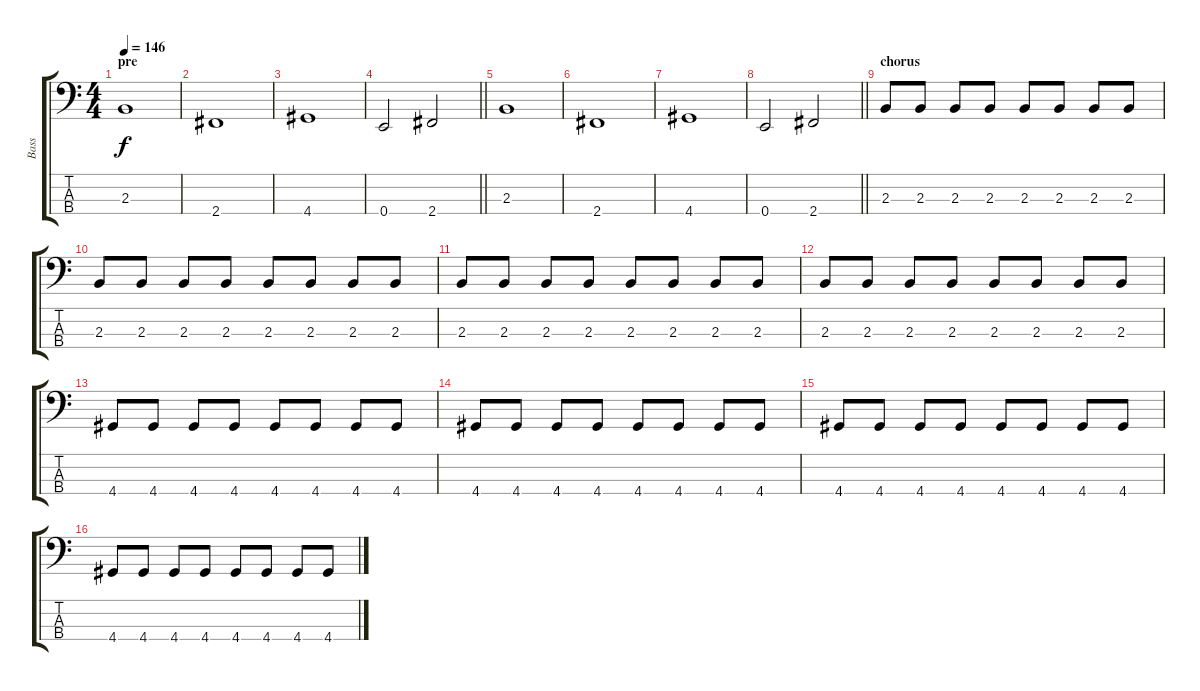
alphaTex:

\track ("Bass" "Bass") {instrument electricbassfinger}
\staff {score tabs}
\tuning (G2 D2 A1 E1) {hide}
\ts (4 4)
\section ("" "pre")
\tempo 146
\clef f4
\ks c
2.3.1{dy f} |
2.4.1 |
4.4.1 |
\barLineRight lightlight
0.4.2 2.4.2 |
2.3.1 |
2.4.1 |
4.4.1 |
\barLineRight lightlight
0.4.2 2.4.2 |
\section ("" "chorus")
2.3.8 2.3.8 2.3.8 2.3.8 2.3.8 2.3.8 2.3.8 2.3.8 |
2.3.8 2.3.8 2.3.8 2.3.8 2.3.8 2.3.8 2.3.8 2.3.8 |
2.3.8 2.3.8 2.3.8 2.3.8 2.3.8 2.3.8 2.3.8 2.3.8 |
2.3.8 2.3.8 2.3.8 2.3.8 2.3.8 2.3.8 2.3.8 2.3.8 |
4.4.8 4.4.8 4.4.8 4.4.8 4.4.8 4.4.8 4.4.8 4.4.8 |
4.4.8 4.4.8 4.4.8 4.4.8 4.4.8 4.4.8 4.4.8 4.4.8 |
4.4.8 4.4.8 4.4.8 4.4.8 4.4.8 4.4.8 4.4.8 4.4.8 |
4.4.8 4.4.8 4.4.8 4.4.8 4.4.8 4.4.8 4.4.8 4.4.8
